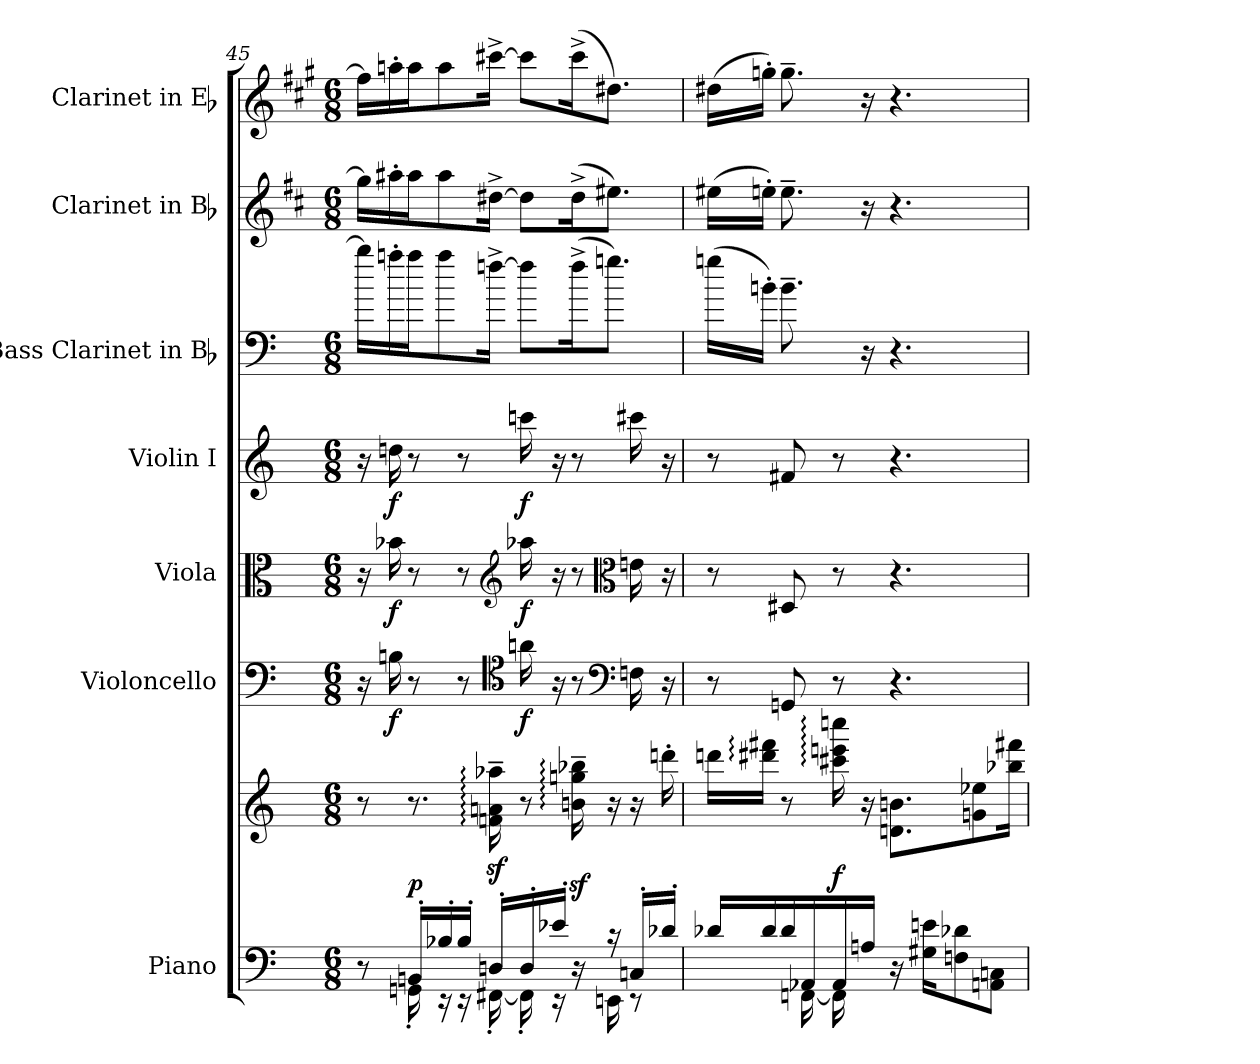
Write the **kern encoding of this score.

**kern	**kern	**dynam	**kern	**dynam	**kern	**dynam	**kern	**dynam	**kern	**kern	**kern
*part7	*part7	*part7	*part6	*part6	*part5	*part5	*part4	*part4	*part3	*part2	*part1
*staff8	*staff7	*staff7/8	*staff6	*staff6	*staff5	*staff5	*staff4	*staff4	*staff3	*staff2	*staff1
*I"Piano	*	*	*I"Violoncello	*	*I"Viola	*	*I"Violin I	*	*I"Bass Clarinet in Bb	*I"Clarinet in Bb	*I"Clarinet in Eb
*I'Pno.	*	*	*I'Vc.	*	*I'Vla.	*	*I'Vln. I	*	*I'B. Cl.	*I'Cl.	*
!!LO:PB:g=z
*clefF4	*clefG2	*	*clefF4	*	*clefC3	*	*clefG2	*	*clefF4	*clefG2	*clefG2
*	*	*	*	*	*	*	*	*	*ITrd8c14	*ITrd1c2	*ITrd-2c-3
*k[]	*k[]	*	*k[]	*	*k[]	*	*k[]	*	*k[]	*k[]	*k[]
*C:	*C:	*	*C:	*	*C:	*	*C:	*	*C:	*C:	*C:
*M6/8	*M6/8	*	*M6/8	*	*M6/8	*	*M6/8	*	*M6/8	*M6/8	*M6/8
=45	=45	=45	=45	=45	=45	=45	=45	=45	=45	=45	=45
*^	*	*	*	*	*	*	*	*	*	*	*
8r	8ryy	8r	.	16r	.	16r	.	16r	.	16b-i\LL]	16ff#i\LL]	16aai\LL]
.	.	.	.	16Bni\	f	16b-Xi\	f	16ddni\	f	16an'i\J	16gg#X'i\J	16cccn'i\J
16BBn'i/LL	16GGn'i\	8.r	p	8r	.	8r	.	8r	.	16ai\K	16gg#i\K	16ccci\K
16B-X'i/	16r	.	.	.	.	.	.	.	.	8ai\	8gg#i\	8ccci\
16B-'i/JJ	16r	.	.	8r	.	8r	.	8r	.	.	.	.
16Dn'i/LL	[<16FF#X'i\	16fni\z:~ 16aniz:~ 16aa-Xiz:~	.	.	.	.	.	.	.	[>16fn^i\Jk	[>16cc#X^i\Jk	[>16eeen^i\Jk
*	*	*	*	*clefC4	*	*clefG2	*	*	*	*	*	*
16D'i/	16FF#'i\]	8r	.	16ani\	f	16aa-Xi\	f	16cccni\	f	8fi\L]	8cc#i\L]	8eeei\L]
16e-X'i/JJ	16r	.	.	16r	.	16r	.	16r	.	.	.	.
16r	16ryy	16bni\z:~ 16ggniz:~ 16bb-Xiz:~	.	8r	.	8r	.	8r	.	(16f^i\k	(16cc#^i\k	(16eee^i\k
16r	16EEni\	16r	.	.	.	.	.	.	.	8.gni\J)	8.dd#Xi\J)	8.ff#Xi\J)
*	*	*	*	*clefF4	*	*clefC3	*	*	*	*	*	*
16Cn'i/LL	8r	16r	.	16Fni\	.	16eni\	.	16ccc#Xi\	.	.	.	.
16d-X'i/JJ	.	16dddn'i\	.	16r	.	16r	.	16r	.	.	.	.
=46	=46	=46	=46	=46	=46	=46	=46	=46	=46	=46	=46	=46
16d-Xi/LL	8ryy	16dddni\LL	.	8r	.	8r	.	8r	.	(16gni\LL	(16dd#Xi\LL	(16ff#Xi\LL
16d-i/	.	16ddd#Xi\: 16fff#Xi:JJ	.	.	.	.	.	.	.	16Bn'i\JJ)	16ddn'i\JJ)	16bb-X'i\JJ)
16d-i/	16ryy	8r	.	8GGni/	.	8D#Xi/	.	8f#Xi/	.	8.B~i\	8.dd~i\	8.bb-~i\
16AA-Xi/	[<16FFni\	.	.	.	.	.	.	.	.	.	.	.
16AA-i/	16FFi\]	16ccc#Xi\: 16eeeni: 16ccccni:	f	8r	.	8r	.	8r	.	.	.	.
16Ani/JJ	16ryy	16r	.	.	.	.	.	.	.	16r	16r	16r
16r	4.ryy	8.dni\ 8.bniL	.	4.r	.	4.r	.	4.r	.	4.r	4.r	4.r
16G#Xi\ 16eniKL	.	.	.	.	.	.	.	.	.	.	.	.
8Fni\ 8d-Xi	.	.	.	.	.	.	.	.	.	.	.	.
.	.	8gni\ 8ee-Xi	.	.	.	.	.	.	.	.	.	.
8AAni\ 8CniJ	.	.	.	.	.	.	.	.	.	.	.	.
.	.	16bb-Xi\ 16fff#XiJk	.	.	.	.	.	.	.	.	.	.
*v	*v	*	*	*	*	*	*	*	*	*	*	*
=	=	=	=	=	=	=	=	=	=	=	=
*-	*-	*-	*-	*-	*-	*-	*-	*-	*-	*-	*-
